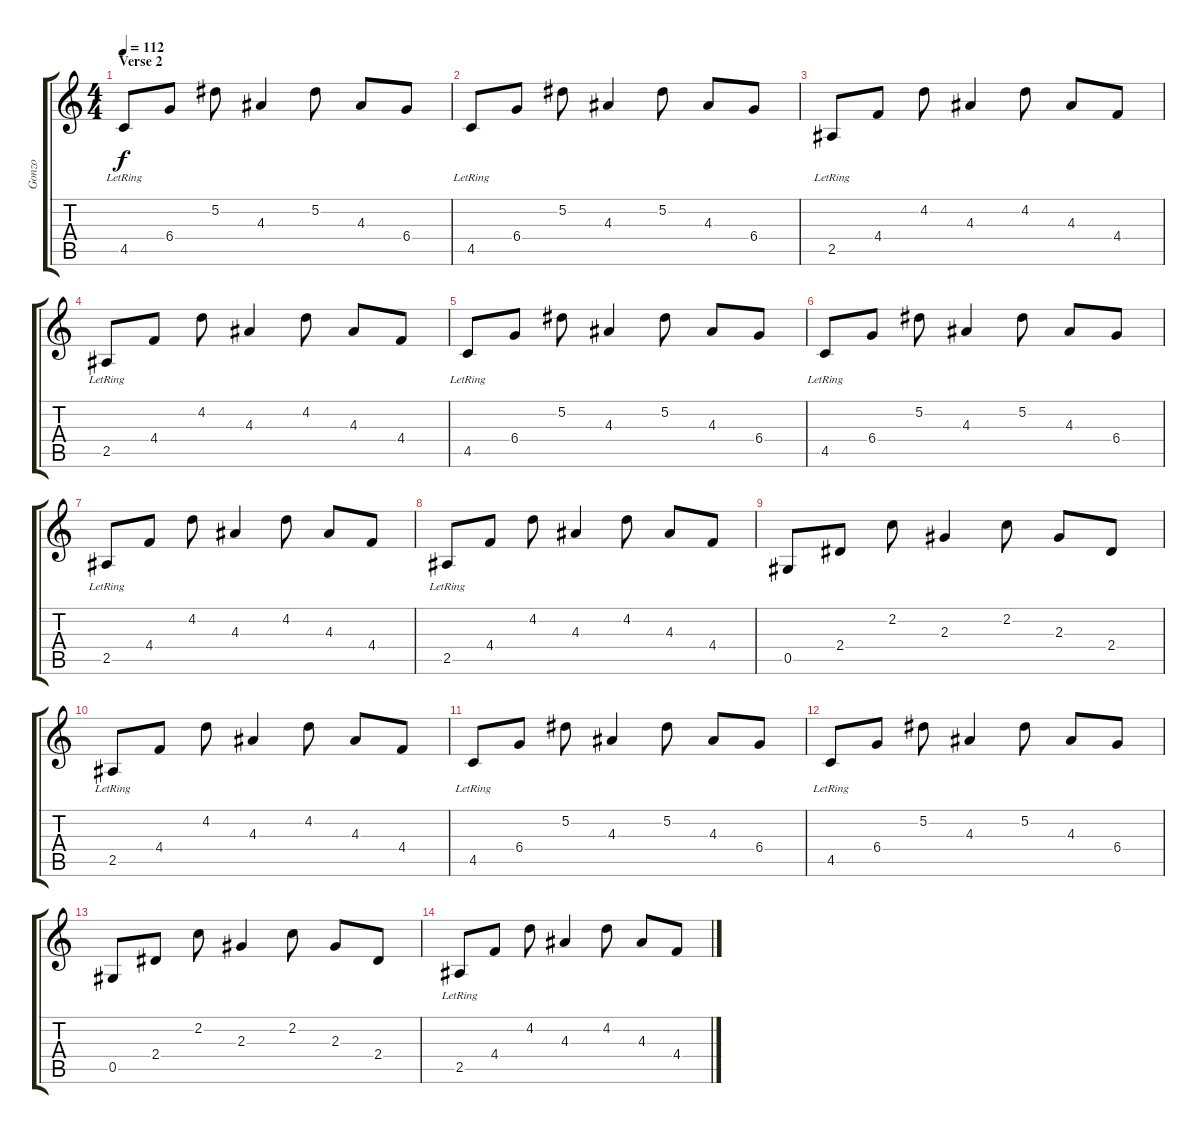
\track ("Gonzo" "Gonzo") {instrument acousticguitarsteel}
\staff {score tabs}
\tuning (Eb4 Bb3 Gb3 Db3 Ab2 Eb2) {hide}
\ts (4 4)
\section ("" "Verse 2")
\tempo 112
\clef g2
\ks c
4.5{lr}.8{dy f} 6.4.8 5.2.8 4.3.4 5.2.8 4.3.8 6.4.8 |
4.5{lr}.8 6.4.8 5.2.8 4.3.4 5.2.8 4.3.8 6.4.8 |
2.5{lr}.8 4.4.8 4.2.8 4.3.4 4.2.8 4.3.8 4.4.8 |
2.5{lr}.8 4.4.8 4.2.8 4.3.4 4.2.8 4.3.8 4.4.8 |
4.5{lr}.8 6.4.8 5.2.8 4.3.4 5.2.8 4.3.8 6.4.8 |
4.5{lr}.8 6.4.8 5.2.8 4.3.4 5.2.8 4.3.8 6.4.8 |
2.5{lr}.8 4.4.8 4.2.8 4.3.4 4.2.8 4.3.8 4.4.8 |
2.5{lr}.8 4.4.8 4.2.8 4.3.4 4.2.8 4.3.8 4.4.8 |
0.5.8 2.4.8 2.2.8 2.3.4 2.2.8 2.3.8 2.4.8 |
2.5{lr}.8 4.4.8 4.2.8 4.3.4 4.2.8 4.3.8 4.4.8 |
4.5{lr}.8 6.4.8 5.2.8 4.3.4 5.2.8 4.3.8 6.4.8 |
4.5{lr}.8 6.4.8 5.2.8 4.3.4 5.2.8 4.3.8 6.4.8 |
0.5.8 2.4.8 2.2.8 2.3.4 2.2.8 2.3.8 2.4.8 |
2.5{lr}.8 4.4.8 4.2.8 4.3.4 4.2.8 4.3.8 4.4.8
